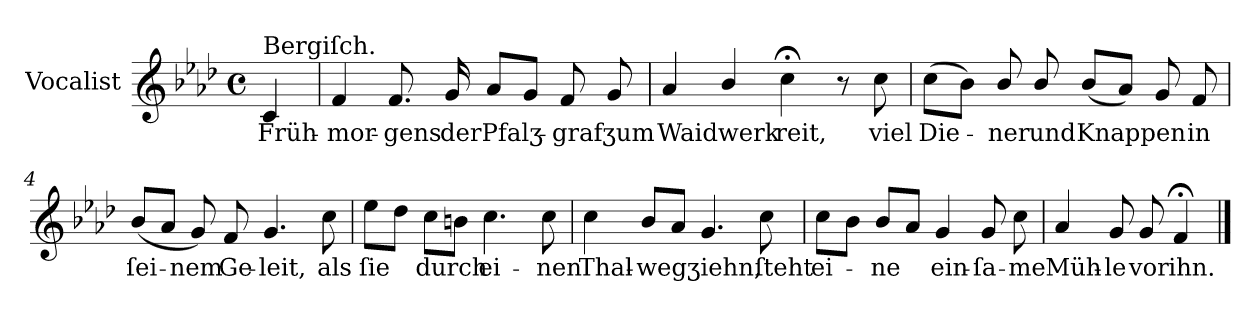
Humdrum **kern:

**kern	**text
*part1	*part1
*staff1	*staff1
*I"Vocalist	*
*k[b-e-a-d-]	*
*f:	*
*M4/4	*
*met(c)	*
=	=
!LO:TX:a:t=Bergiſch.	!
4c	Früh-
=1	=1
4f	-mor-
8.f	-gens
16g	der
8a-L	Pfalʒ-
8gJ	.
8f	-graf
8g	ʒum
=2	=2
4a-	Waidwerk
4b-/	.
4cc;<	reit,
8r	.
8cc	viel
=3	=3
(8ccL	Die-
8b-J)	.
8b-/	-ner
8b-/	und
(8b-L	Knappen
8a-J)	.
8g	.
8f	in
=4	=4
(8b-L	ſei-
8a-J	.
8g)	-nem
8f	Ge-
4.g	-leit,
8cc	als
=5	=5
8ee-L	ſie
8dd-J	.
8ccL	durch
8bnJ	.
4.cc	ei-
8cc	-nen
=6	=6
4cc	Thal-
8b-L	-weg
8a-J	.
4.g	ʒiehn,
8cc	ſteht
=7	=7
8ccL	ei-
8b-J	.
8b-L	-ne
8a-J	.
4g	ein-
8g	-ſa-
8cc	-me
=8	=8
4a-	Müh-
8g	-le
8g	vor
4f;<	ihn.
==	==
*-	*-
